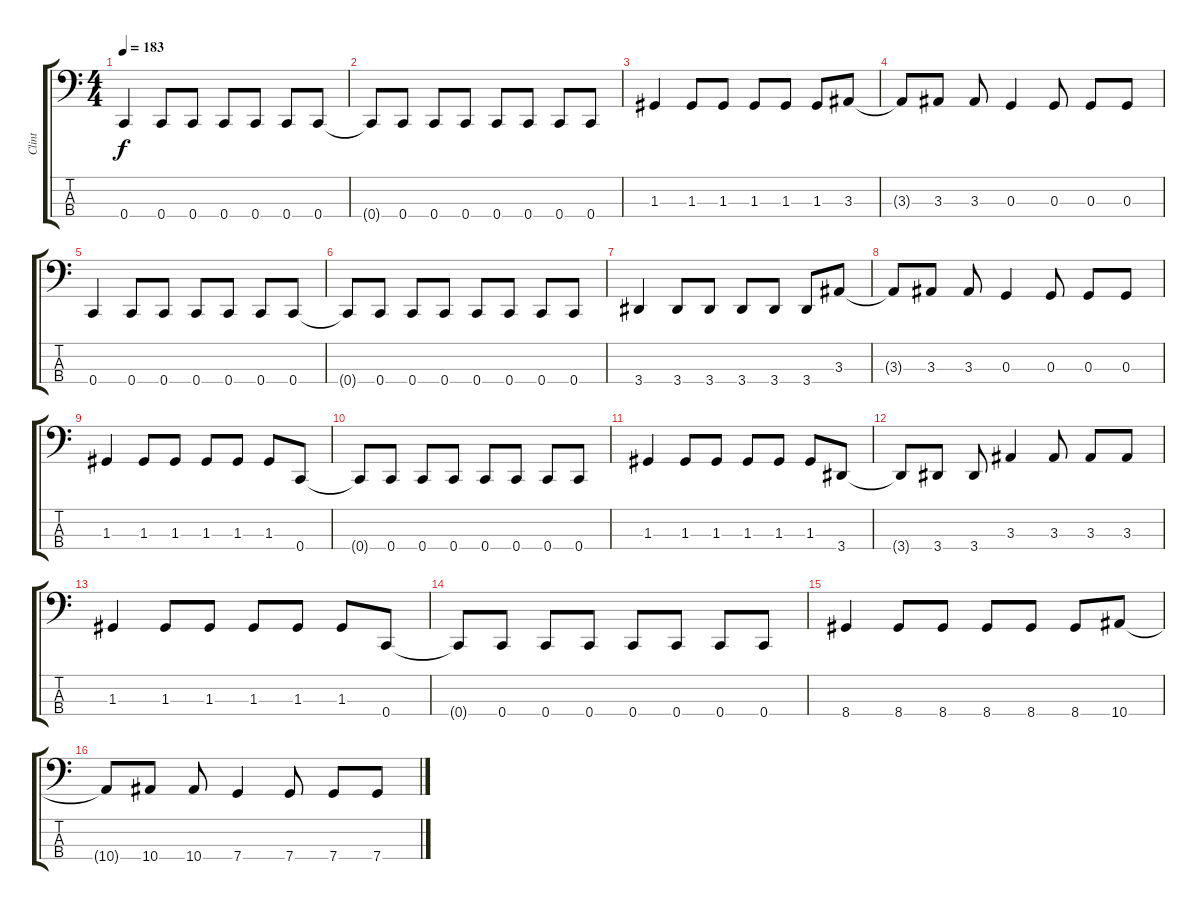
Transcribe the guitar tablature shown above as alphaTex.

\track ("Clint" "Clint") {instrument electricbasspick}
\staff {score tabs}
\tuning (F2 C2 G1 C1) {hide}
\ts (4 4)
\tempo 183
\clef f4
\ks c
0.4.4{dy f} 0.4.8 0.4.8 0.4.8 0.4.8 0.4.8 0.4.8 |
0.4{t}.8 0.4.8 0.4.8 0.4.8 0.4.8 0.4.8 0.4.8 0.4.8 |
1.3.4 1.3.8 1.3.8 1.3.8 1.3.8 1.3.8 3.3.8 |
3.3{t}.8 3.3.8 3.3.8 0.3.4 0.3.8 0.3.8 0.3.8 |
0.4.4 0.4.8 0.4.8 0.4.8 0.4.8 0.4.8 0.4.8 |
0.4{t}.8 0.4.8 0.4.8 0.4.8 0.4.8 0.4.8 0.4.8 0.4.8 |
3.4.4 3.4.8 3.4.8 3.4.8 3.4.8 3.4.8 3.3.8 |
3.3{t}.8 3.3.8 3.3.8 0.3.4 0.3.8 0.3.8 0.3.8 |
1.3.4 1.3.8 1.3.8 1.3.8 1.3.8 1.3.8 0.4.8 |
0.4{t}.8 0.4.8 0.4.8 0.4.8 0.4.8 0.4.8 0.4.8 0.4.8 |
1.3.4 1.3.8 1.3.8 1.3.8 1.3.8 1.3.8 3.4.8 |
3.4{t}.8 3.4.8 3.4.8 3.3.4 3.3.8 3.3.8 3.3.8 |
1.3.4 1.3.8 1.3.8 1.3.8 1.3.8 1.3.8 0.4.8 |
0.4{t}.8 0.4.8 0.4.8 0.4.8 0.4.8 0.4.8 0.4.8 0.4.8 |
8.4.4 8.4.8 8.4.8 8.4.8 8.4.8 8.4.8 10.4.8 |
10.4{t}.8 10.4.8 10.4.8 7.4.4 7.4.8 7.4.8 7.4.8
